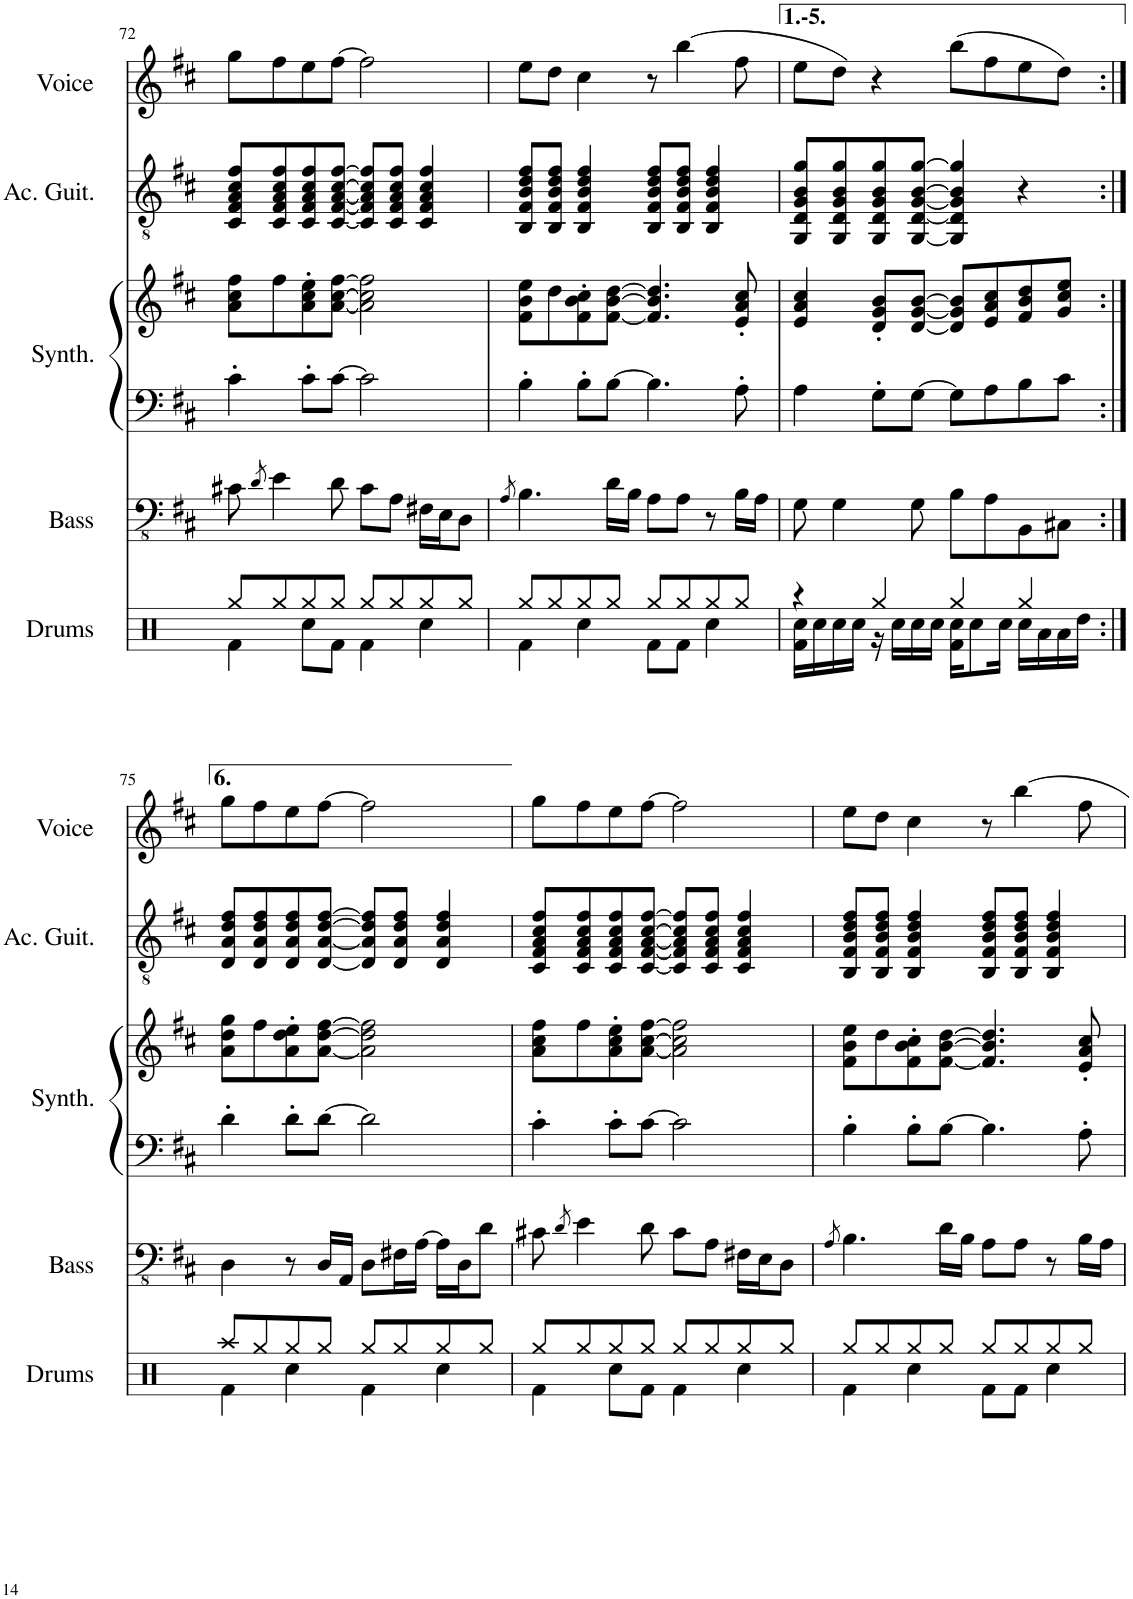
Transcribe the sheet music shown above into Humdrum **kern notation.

**kern	**kern	**kern	**kern	**kern
*part4	*part3	*part3	*part2	*part1
*staff5	*staff4	*staff3	*staff2	*staff1
*I"Electric Bass	*I"Synth Strings	*	*I"Acoustic Guitar	*I"Vocals
*I'Bass	*I'Synth.	*	*I'Ac. Guit.	*
!!LO:PB:g=z
*clefFv4	*clefF4	*clefG2	*clefGv2	*clefG2
*	*	*	*	*ITrd4c7
*k[f#c#]	*k[f#c#]	*k[f#c#]	*k[f#c#]	*k[f#c#]
*M4/4	*M4/4	*M4/4	*M4/4	*M4/4
=72	=72	=72	=72	=72
8C#X\	4c#'\	8a\ 8cc#\ 8ff#\L	8C#/ 8F#/ 8A/ 8c#/ 8f#/L	8gg\L
8qD/	.	.	.	.
4E\	.	8ff#\	8C#/ 8F#/ 8A/ 8c#/ 8f#/	8ff#\
.	8c#'\L	8a\' 8cc#\' 8ee\'	8C#/ 8F#/ 8A/ 8c#/ 8f#/	8ee\
8D\	[8c#\J	[8a\ [8cc#\ [8ff#\J	[8C#/ [8F#/ [8A/ [8c#/ [8f#/J	[8ff#\J
8C#\L	2c#\]	2a\] 2cc#\] 2ff#\]	8C#/] 8F#/] 8A/] 8c#/] 8f#/]L	2ff#\]
8AA\J	.	.	8C#/ 8F#/ 8A/ 8c#/ 8f#/J	.
16FF#X\LL	.	.	4C#/ 4F#/ 4A/ 4c#/ 4f#/	.
16EE\J	.	.	.	.
8DD\J	.	.	.	.
=73	=73	=73	=73	=73
8qAA/	.	.	.	.
4.BB\	4B'\	8f#\ 8b\ 8ee\L	8BB/ 8F#/ 8B/ 8d/ 8f#/L	8ee\L
.	.	8dd\	8BB/ 8F#/ 8B/ 8d/ 8f#/J	8dd\J
.	8B'\L	8f#\' 8b\' 8cc#\'	4BB/ 4F#/ 4B/ 4d/ 4f#/	4cc#\
16D\LL	[8B\J	[8f#\ [8b\ [8dd\J	.	.
16BB\JJ	.	.	.	.
8AA\L	4.B\]	4.f#/] 4.b/] 4.dd/]	8BB/ 8F#/ 8B/ 8d/ 8f#/L	8r
8AA\J	.	.	8BB/ 8F#/ 8B/ 8d/ 8f#/J	(4bb\
8r	.	.	4BB/ 4F#/ 4B/ 4d/ 4f#/	.
16BB\LL	8A'\	8e/' 8a/' 8cc#/'	.	8ff#\
16AA\JJ	.	.	.	.
=74	=74	=74	=74	=74
8GG\	4A\	4e/ 4a/ 4cc#/	8GG/ 8D/ 8G/ 8B/ 8g/L	8ee\L
4GG\	.	.	8GG/ 8D/ 8G/ 8B/ 8g/	8dd\J)
.	8G'\L	8d/' 8g/' 8b/'L	8GG/ 8D/ 8G/ 8B/ 8g/	4r
8GG\	[8G\J	[8d/ [8g/ [8b/J	[8GG/ [8D/ [8G/ [8B/ [8g/J	.
8BB\L	8G\L]	8d/] 8g/] 8b/]L	4GG/] 4D/] 4G/] 4B/] 4g/]	(8bb\L
8AA\	8A\	8e/ 8a/ 8cc#/	.	8ff#\
8BBB\	8B\	8f#/ 8b/ 8dd/	4r	8ee\
8CC#X\J	8c#\J	8g/ 8cc#/ 8ee/J	.	8dd\J)
!!LO:LB:g=z
=75:|!	=75:|!	=75:|!	=75:|!	=75:|!
4DD\	4d'\	8a\ 8dd\ 8gg\L	8D/ 8A/ 8d/ 8f#/L	8gg\L
.	.	8ff#\	8D/ 8A/ 8d/ 8f#/	8ff#\
8r	8d'\L	8a\' 8dd\' 8ee\'	8D/ 8A/ 8d/ 8f#/	8ee\
16DD/LL	[8d\J	[8a\ [8dd\ [8ff#\J	[8D/ [8A/ [8d/ [8f#/J	[8ff#\J
16AAA/JJ	.	.	.	.
8DD\L	2d\]	2a\] 2dd\] 2ff#\]	8D/] 8A/] 8d/] 8f#/]L	2ff#\]
16FF#X\L	.	.	8D/ 8A/ 8d/ 8f#/J	.
[16AA\JJ	.	.	.	.
16AA\LL]	.	.	4D/ 4A/ 4d/ 4f#/	.
16DD\J	.	.	.	.
8D\J	.	.	.	.
=76	=76	=76	=76	=76
8C#X\	4c#'\	8a\ 8cc#\ 8ff#\L	8C#/ 8F#/ 8A/ 8c#/ 8f#/L	8gg\L
8qD/	.	.	.	.
4E\	.	8ff#\	8C#/ 8F#/ 8A/ 8c#/ 8f#/	8ff#\
.	8c#'\L	8a\' 8cc#\' 8ee\'	8C#/ 8F#/ 8A/ 8c#/ 8f#/	8ee\
8D\	[8c#\J	[8a\ [8cc#\ [8ff#\J	[8C#/ [8F#/ [8A/ [8c#/ [8f#/J	[8ff#\J
8C#\L	2c#\]	2a\] 2cc#\] 2ff#\]	8C#/] 8F#/] 8A/] 8c#/] 8f#/]L	2ff#\]
8AA\J	.	.	8C#/ 8F#/ 8A/ 8c#/ 8f#/J	.
16FF#X\LL	.	.	4C#/ 4F#/ 4A/ 4c#/ 4f#/	.
16EE\J	.	.	.	.
8DD\J	.	.	.	.
=77	=77	=77	=77	=77
8qAA/	.	.	.	.
4.BB\	4B'\	8f#\ 8b\ 8ee\L	8BB/ 8F#/ 8B/ 8d/ 8f#/L	8ee\L
.	.	8dd\	8BB/ 8F#/ 8B/ 8d/ 8f#/J	8dd\J
.	8B'\L	8f#\' 8b\' 8cc#\'	4BB/ 4F#/ 4B/ 4d/ 4f#/	4cc#\
16D\LL	[8B\J	[8f#\ [8b\ [8dd\J	.	.
16BB\JJ	.	.	.	.
8AA\L	4.B\]	4.f#/] 4.b/] 4.dd/]	8BB/ 8F#/ 8B/ 8d/ 8f#/L	8r
8AA\J	.	.	8BB/ 8F#/ 8B/ 8d/ 8f#/J	4bb\
8r	.	.	4BB/ 4F#/ 4B/ 4d/ 4f#/	.
16BB\LL	8A'\	8e/' 8a/' 8cc#/'	.	8ff#\
16AA\JJ	.	.	.	.
=	=	=	=	=
*-	*-	*-	*-	*-
